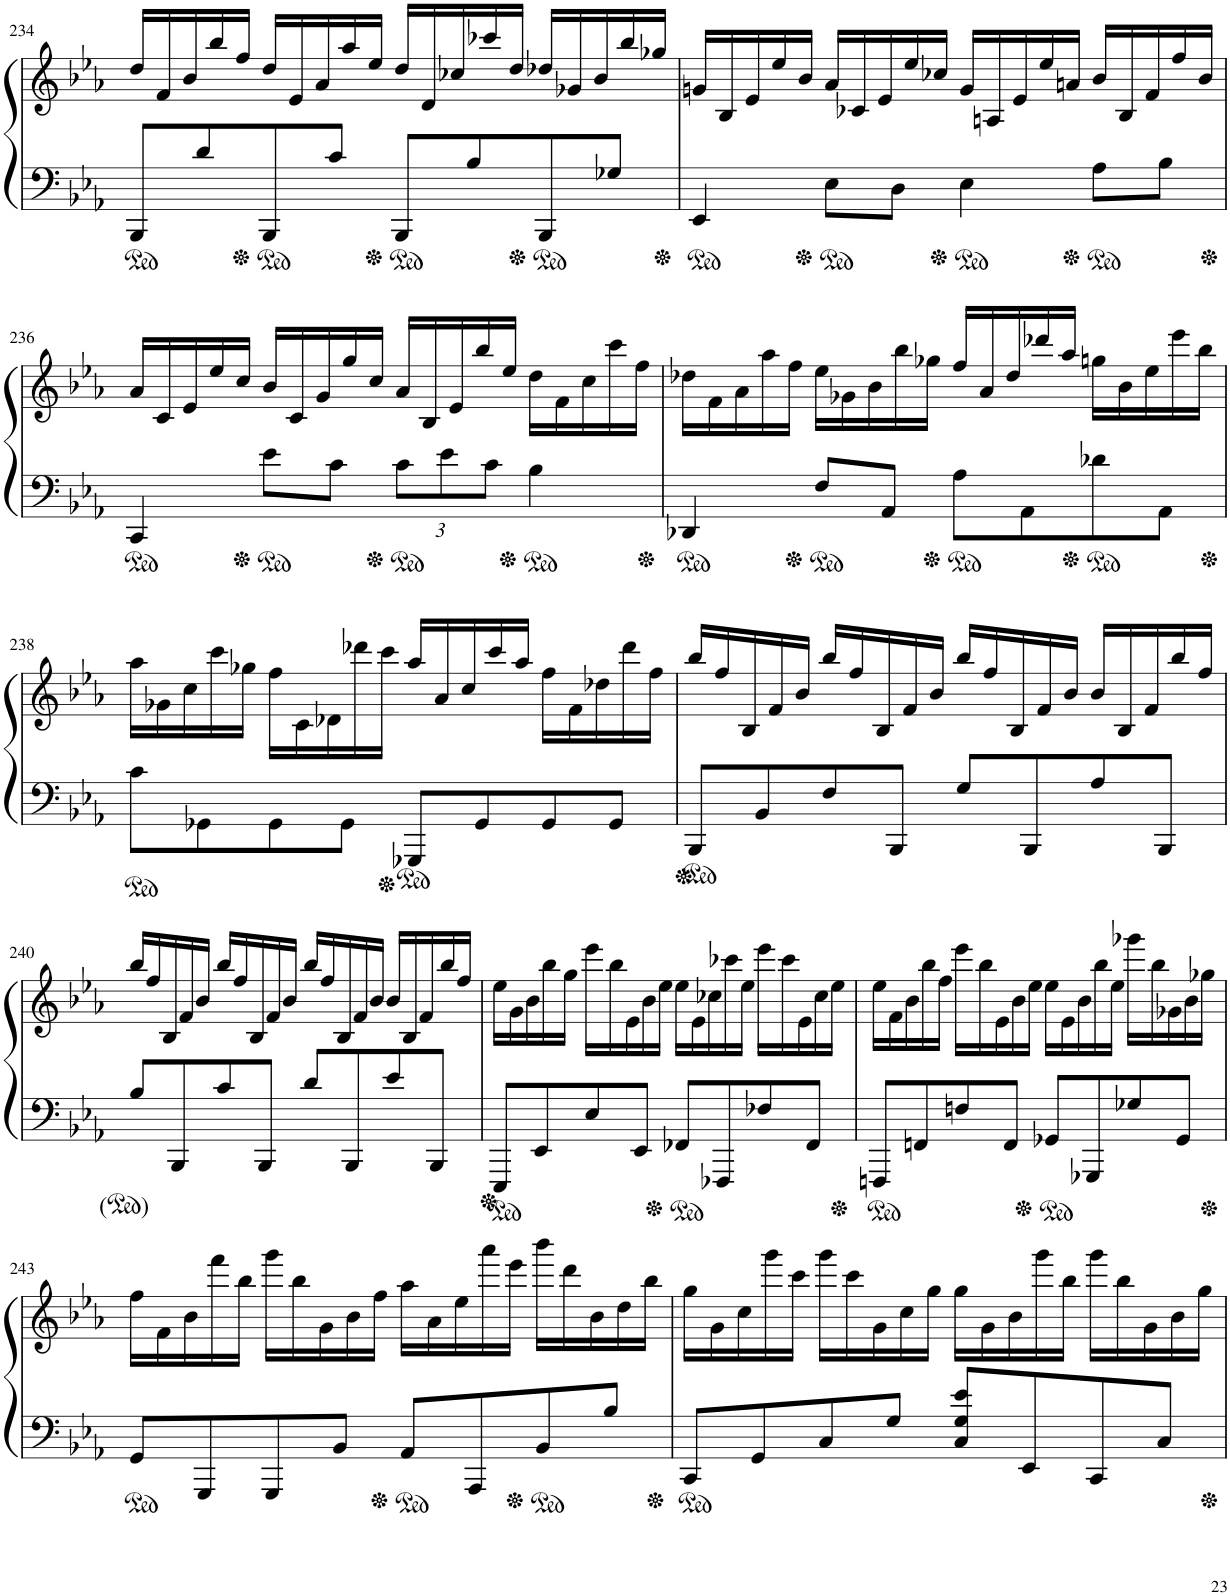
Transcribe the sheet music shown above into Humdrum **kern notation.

**kern	**kern
*part1	*part1
*staff2	*staff1
*I"Piano	*
*I'Pno.	*
!!LO:PB:g=z
*clefF4	*clefG2
*k[b-e-a-]	*k[b-e-a-]
*M4/4	*M4/4
*	*Xbrackettup
=234	=234
8BBB-/L	20dd/LL
.	20f/
.	20b-/
8d/	.
.	20bb-/
.	20ff/JJ
8BBB-/	20dd/LL
.	20e-/
.	20a-/
8c/J	.
.	20aa-/
.	20ee-/JJ
8BBB-/L	20dd/LL
.	20d/
.	20cc-X/
8B-/	.
.	20ccc-X/
.	20dd/JJ
8BBB-/	20dd-X/LL
.	20g-X/
.	20b-/
8G-X/J	.
.	20bb-/
.	20gg-X/JJ
=235	=235
4EE-/	20gn/LL
.	20B-/
.	20e-/
.	20ee-/
.	20b-/JJ
8E-\L	20a-/LL
.	20c-X/
.	20e-/
8D\J	.
.	20ee-/
.	20cc-X/JJ
4E-\	20g/LL
.	20An/
.	20e-/
.	20ee-/
.	20an/JJ
8A-\L	20b-/LL
.	20B-/
.	20f/
8B-\J	.
.	20ff/
.	20b-/JJ
!!LO:LB:g=z
=236	=236
4CC/	20a-/LL
.	20c/
.	20e-/
.	20ee-/
.	20cc/JJ
8e-\L	20b-/LL
.	20c/
.	20g/
8c\J	.
.	20gg/
.	20cc/JJ
*Xbrackettup	*
12c\L	20a-/LL
.	20B-/
12e-\	.
.	20e-/
.	20bb-/
12c\J	.
.	20ee-/JJ
4B-\	20dd\LL
.	20f\
.	20cc\
.	20ccc\
.	20ff\JJ
=237	=237
4DD-X/	20dd-X\LL
.	20f\
.	20a-\
.	20aa-\
.	20ff\JJ
8F/L	20ee-\LL
.	20g-X\
.	20b-\
8AA-/J	.
.	20bb-\
.	20gg-X\JJ
8A-\L	20ff/LL
.	20a-/
.	20dd-/
8AA-\	.
.	20ddd-X/
.	20aa-/JJ
8d-X\	20ggn\LL
.	20b-\
.	20ee-\
8AA-\J	.
.	20eee-\
.	20bb-\JJ
!!LO:LB:g=z
=238	=238
8c\L	20aa-\LL
.	20g-X\
.	20cc\
8GG-X\	.
.	20ccc\
.	20gg-X\JJ
8GG-\	20ff\LL
.	20c\
.	20d-X\
8GG-\J	.
.	20ddd-X\
.	20ccc\JJ
8GGG-X/L	20aa-/LL
.	20a-/
.	20cc/
8GG-/	.
.	20ccc/
.	20aa-/JJ
8GG-/	20ff\LL
.	20f\
.	20dd-X\
8GG-/J	.
.	20ddd-\
.	20ff\JJ
=239	=239
8BBB-/L	20bb-/LL
.	20ff/
.	20B-/
8BB-/	.
.	20f/
.	20b-/JJ
8F/	20bb-/LL
.	20ff/
.	20B-/
8BBB-/J	.
.	20f/
.	20b-/JJ
8G/L	20bb-/LL
.	20ff/
.	20B-/
8BBB-/	.
.	20f/
.	20b-/JJ
8A-/	20b-/LL
.	20B-/
.	20f/
8BBB-/J	.
.	20bb-/
.	20ff/JJ
!!LO:LB:g=z
=240	=240
8B-/L	20bb-/LL
.	20ff/
.	20B-/
8BBB-/	.
.	20f/
.	20b-/JJ
8c/	20bb-/LL
.	20ff/
.	20B-/
8BBB-/J	.
.	20f/
.	20b-/JJ
8d/L	20bb-/LL
.	20ff/
.	20B-/
8BBB-/	.
.	20f/
.	20b-/JJ
8e-/	20b-/LL
.	20B-/
.	20f/
8BBB-/J	.
.	20bb-/
.	20ff/JJ
=241	=241
8EEE-/L	20ee-\LL
.	20g\
.	20b-\
8EE-/	.
.	20bb-\
.	20gg\JJ
8E-/	20eee-\LL
.	20bb-\
.	20e-\
8EE-/J	.
.	20b-\
.	20ee-\JJ
8FF-X/L	20ee-\LL
.	20e-\
.	20cc-X\
8FFF-X/	.
.	20ccc-X\
.	20ee-\JJ
8F-X/	20eee-\LL
.	20ccc-\
.	20e-\
8FF-/J	.
.	20cc-\
.	20ee-\JJ
=242	=242
8FFFn/L	20ee-\LL
.	20f\
.	20b-\
8FFn/	.
.	20bb-\
.	20ff\JJ
8Fn/	20eee-\LL
.	20bb-\
.	20e-\
8FF/J	.
.	20b-\
.	20ee-\JJ
8GG-X/L	20ee-\LL
.	20e-\
.	20b-\
8GGG-X/	.
.	20bb-\
.	20ee-\JJ
8G-X/	20ggg-X\LL
.	20bb-\
.	20g-X\
8GG-/J	.
.	20b-\
.	20gg-X\JJ
!!LO:LB:g=z
=243	=243
8GG/L	20ff\LL
.	20f\
.	20b-\
8GGG/	.
.	20fff\
.	20bb-\JJ
8GGG/	20ggg\LL
.	20bb-\
.	20g\
8BB-/J	.
.	20b-\
.	20ff\JJ
8AA-/L	20aa-\LL
.	20a-\
.	20ee-\
8AAA-/	.
.	20aaa-\
.	20eee-\JJ
8BB-/	20bbb-\LL
.	20ddd\
.	20b-\
8B-/J	.
.	20dd\
.	20bb-\JJ
=244	=244
8CC/L	20gg\LL
.	20g\
.	20cc\
8GG/	.
.	20ggg\
.	20ccc\JJ
8C/	20ggg\LL
.	20ccc\
.	20g\
8G/J	.
.	20cc\
.	20gg\JJ
8C/ 8G/ 8e-/L	20gg\LL
.	20g\
.	20b-\
8EE-/	.
.	20ggg\
.	20bb-\JJ
8CC/	20ggg\LL
.	20bb-\
.	20g\
8C/J	.
.	20b-\
.	20gg\JJ
=	=
*-	*-
